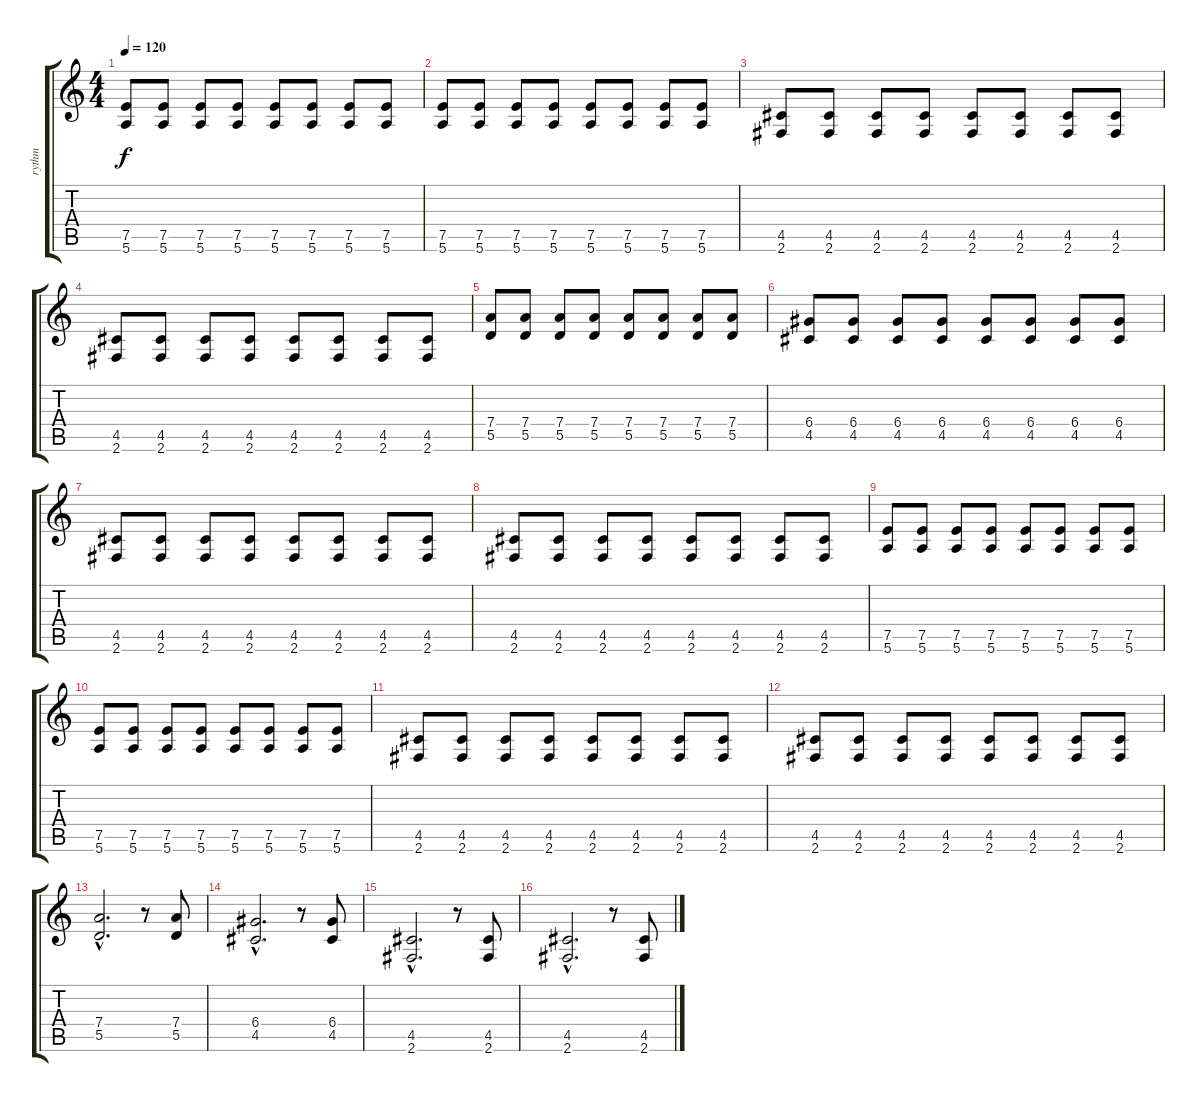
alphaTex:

\track ("rythm" "rythm") {instrument acousticguitarsteel}
\staff {score tabs}
\tuning (E4 B3 G3 D3 A2 E2) {hide}
\ts (4 4)
\tempo 120
\clef g2
\ks c
(7.5 5.6).8{dy f} (7.5 5.6).8 (7.5 5.6).8 (7.5 5.6).8 (7.5 5.6).8 (7.5 5.6).8 (7.5 5.6).8 (7.5 5.6).8 |
(7.5 5.6).8 (7.5 5.6).8 (7.5 5.6).8 (7.5 5.6).8 (7.5 5.6).8 (7.5 5.6).8 (7.5 5.6).8 (7.5 5.6).8 |
(4.5 2.6).8 (4.5 2.6).8 (4.5 2.6).8 (4.5 2.6).8 (4.5 2.6).8 (4.5 2.6).8 (4.5 2.6).8 (4.5 2.6).8 |
(4.5 2.6).8 (4.5 2.6).8 (4.5 2.6).8 (4.5 2.6).8 (4.5 2.6).8 (4.5 2.6).8 (4.5 2.6).8 (4.5 2.6).8 |
(7.4 5.5).8 (7.4 5.5).8 (7.4 5.5).8 (7.4 5.5).8 (7.4 5.5).8 (7.4 5.5).8 (7.4 5.5).8 (7.4 5.5).8 |
(6.4 4.5).8 (6.4 4.5).8 (6.4 4.5).8 (6.4 4.5).8 (6.4 4.5).8 (6.4 4.5).8 (6.4 4.5).8 (6.4 4.5).8 |
(4.5 2.6).8 (4.5 2.6).8 (4.5 2.6).8 (4.5 2.6).8 (4.5 2.6).8 (4.5 2.6).8 (4.5 2.6).8 (4.5 2.6).8 |
(4.5 2.6).8 (4.5 2.6).8 (4.5 2.6).8 (4.5 2.6).8 (4.5 2.6).8 (4.5 2.6).8 (4.5 2.6).8 (4.5 2.6).8 |
(7.5 5.6).8 (7.5 5.6).8 (7.5 5.6).8 (7.5 5.6).8 (7.5 5.6).8 (7.5 5.6).8 (7.5 5.6).8 (7.5 5.6).8 |
(7.5 5.6).8 (7.5 5.6).8 (7.5 5.6).8 (7.5 5.6).8 (7.5 5.6).8 (7.5 5.6).8 (7.5 5.6).8 (7.5 5.6).8 |
(4.5 2.6).8 (4.5 2.6).8 (4.5 2.6).8 (4.5 2.6).8 (4.5 2.6).8 (4.5 2.6).8 (4.5 2.6).8 (4.5 2.6).8 |
(4.5 2.6).8 (4.5 2.6).8 (4.5 2.6).8 (4.5 2.6).8 (4.5 2.6).8 (4.5 2.6).8 (4.5 2.6).8 (4.5 2.6).8 |
(7.4{hac} 5.5{hac}).2{d} r.8 (7.4 5.5).8 |
(6.4{hac} 4.5{hac}).2{d} r.8 (6.4 4.5).8 |
(4.5{hac} 2.6{hac}).2{d} r.8 (4.5 2.6).8 |
(4.5{hac} 2.6{hac}).2{d} r.8 (4.5 2.6).8
